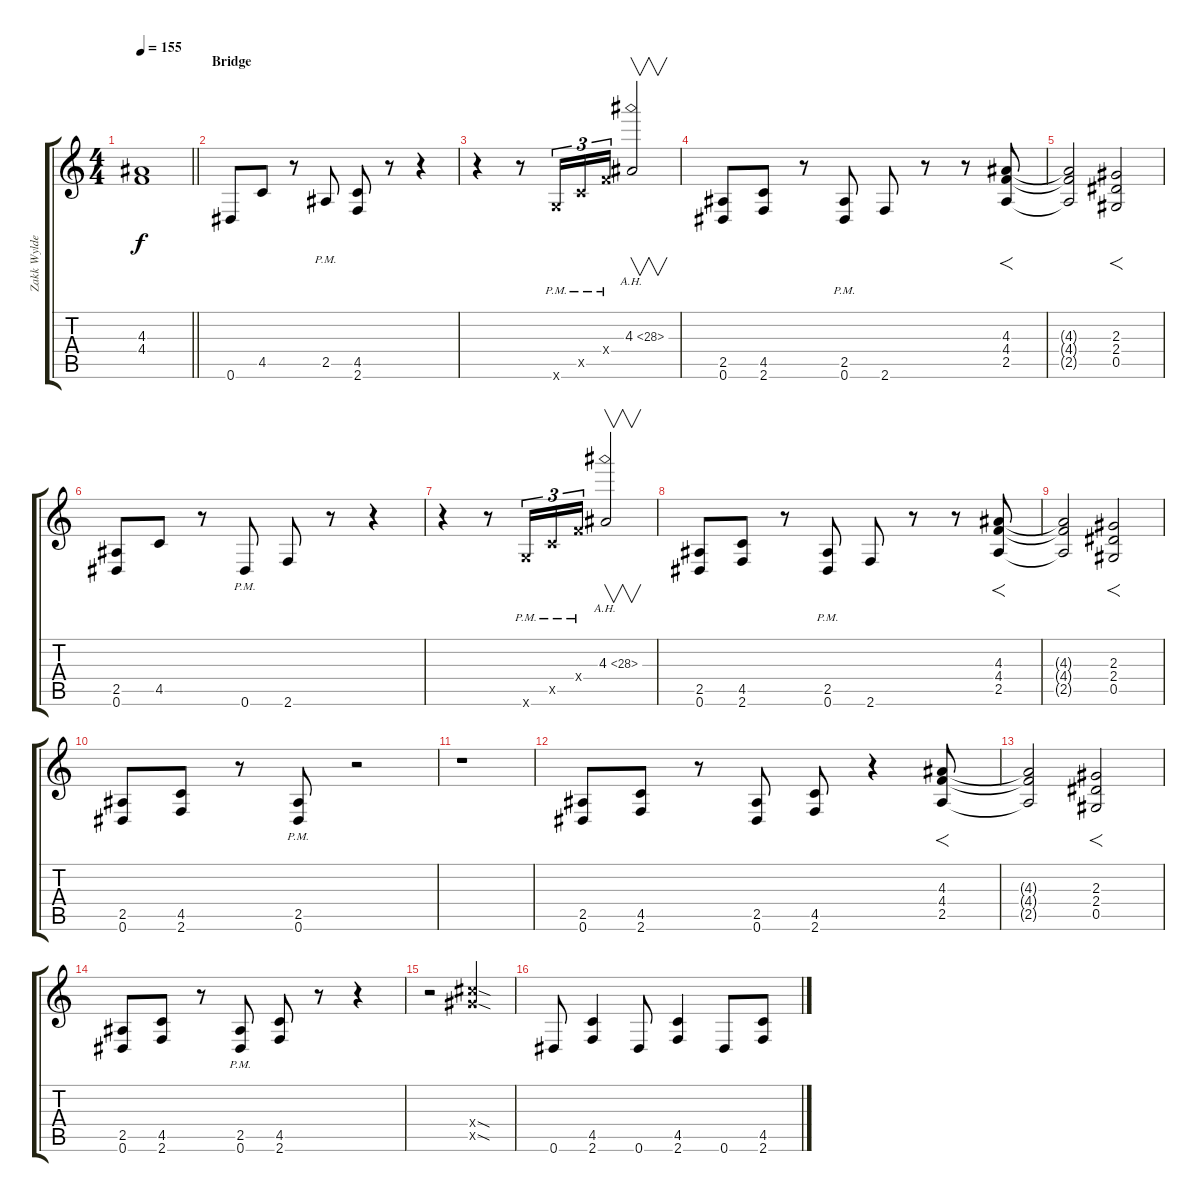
\track ("Zakk Wylde - Rhytm Guitar II" "Zakk Wylde") {instrument overdrivenguitar}
\staff {score tabs}
\tuning (Eb4 Bb3 Gb3 Db3 Ab2 Eb2) {hide}
\ts (4 4)
\tempo 155
\clef g2
\barLineRight lightlight
\ks c
(4.3{t} 4.4{t}).1{dy f} |
\section ("" "Bridge")
0.6.8 4.5.8 r.8 2.5{pm}.8 (4.5 2.6).8 r.8 r.4 |
r.4 r.8 4.6{pm x}.16{tu (3 2)} 4.5{pm x}.16{tu (3 2)} 4.4{pm x}.16{tu (3 2)} 4.3{ah 24}.2{v} |
(2.5 0.6).8 (4.5 2.6).8 r.8 (2.5{pm} 0.6{pm}).8 2.6.8 r.8 r.8 (4.3 4.4 2.5).8{f} |
(4.3{t} 4.4{t} 2.5{t}).2 (2.3 2.4 0.5).2{f} |
(2.5 0.6).8 4.5.8 r.8 0.6{pm}.8 2.6.8 r.8 r.4 |
r.4 r.8 4.6{pm x}.16{tu (3 2)} 4.5{pm x}.16{tu (3 2)} 4.4{pm x}.16{tu (3 2)} 4.3{ah 24}.2{v} |
(2.5 0.6).8 (4.5 2.6).8 r.8 (2.5{pm} 0.6{pm}).8 2.6.8 r.8 r.8 (4.3 4.4 2.5).8{f} |
(4.3{t} 4.4{t} 2.5{t}).2 (2.3 2.4 0.5).2{f} |
(2.5 0.6).8 (4.5 2.6).8 r.8 (2.5{pm} 0.6{pm}).8 r.2 |
r.1 |
(2.5 0.6).8 (4.5 2.6).8 r.8 (2.5 0.6).8 (4.5 2.6).8 r.4 (4.3 4.4 2.5).8{f} |
(4.3{t} 4.4{t} 2.5{t}).2 (2.3 2.4 0.5).2{f} |
(2.5 0.6).8 (4.5 2.6).8 r.8 (2.5{pm} 0.6{pm}).8 (4.5 2.6).8 r.8 r.4 |
r.2 (12.4{sod x} 12.5{sod x}).2 |
0.6.8 (4.5 2.6).4 0.6.8 (4.5 2.6).4 0.6.8 (4.5 2.6).8
